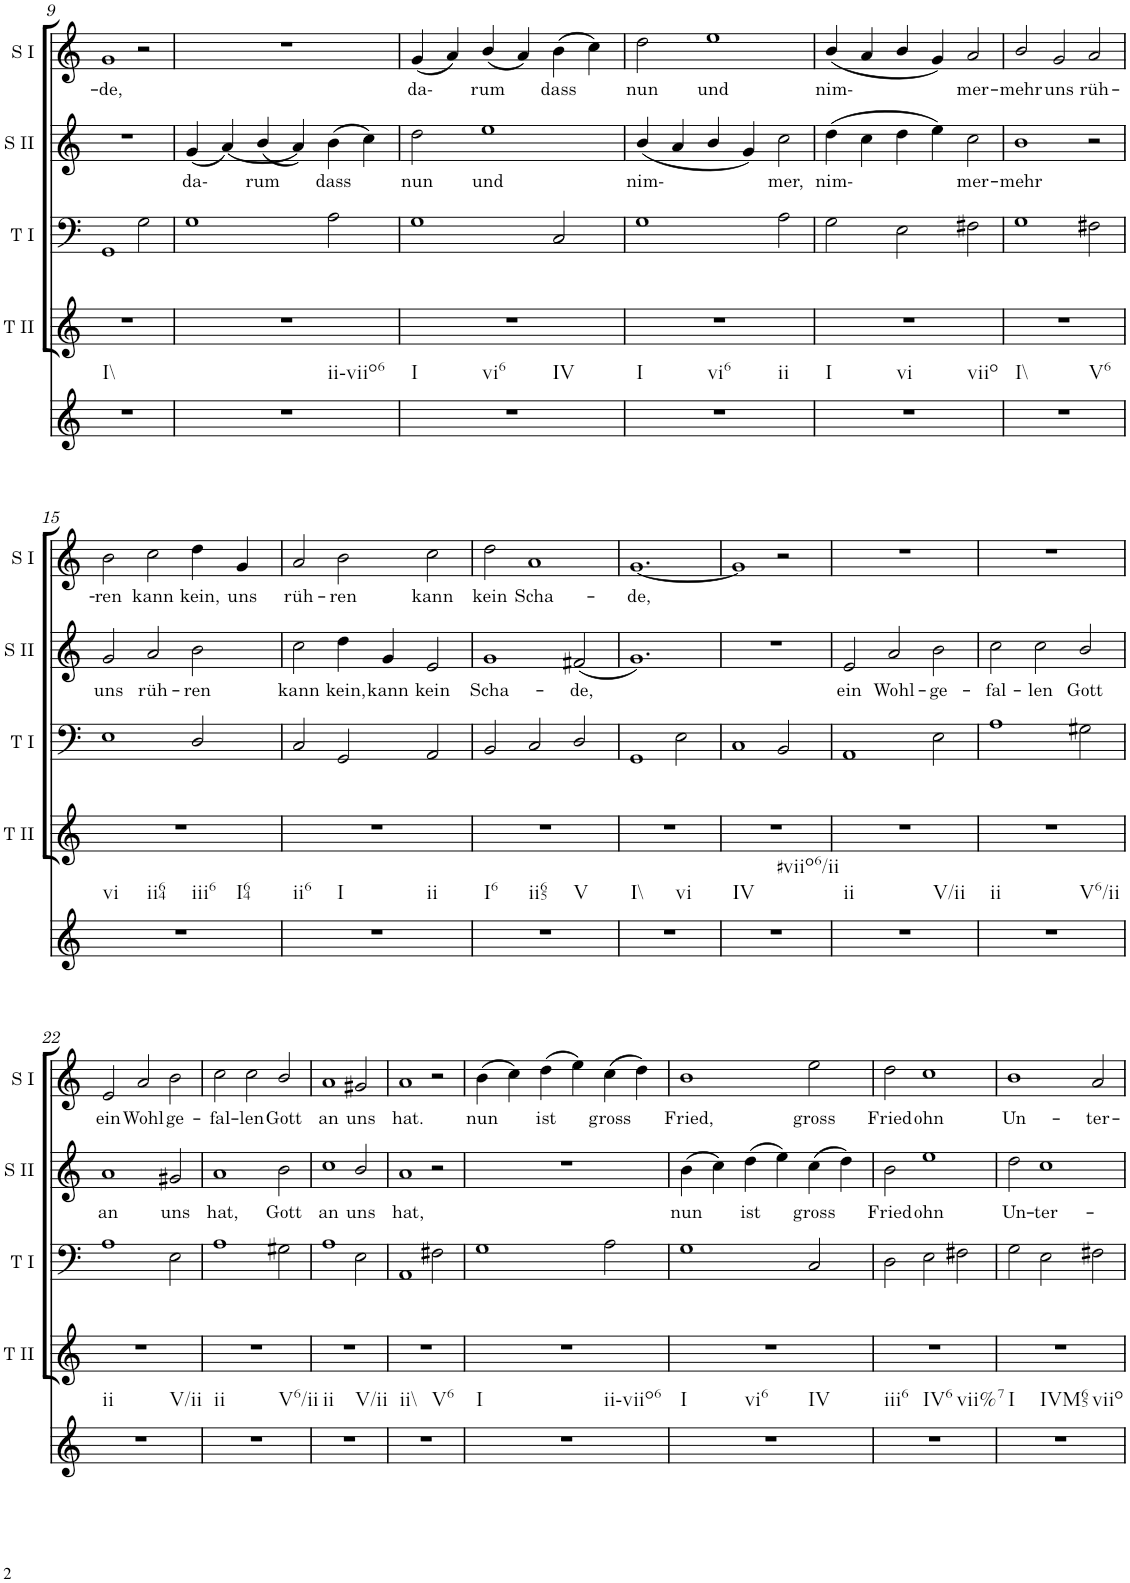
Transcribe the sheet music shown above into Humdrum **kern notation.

**kern	**kern	**kern	**kern	**text	**kern	**text
*part5	*part4	*part3	*part2	*part2	*part1	*part1
*staff5	*staff4	*staff3	*staff2	*staff2	*staff1	*staff1
*I"Continuo	*I"Tenor II	*I"Tenor I	*I"Soprano II	*	*I"Soprano I	*
*	*I'T II	*I'T I	*I'S II	*	*I'S I	*
!!LO:PB:g=z
*clefG2	*clefG2	*clefG2	*clefF4	*	*clefG2	*
*k[]	*k[]	*k[]	*k[]	*	*k[]	*
*M3/2	*M3/2	*M3/2	*M3/2	*	*M3/2	*
=9	=9	=9	=9	=9	=9	=9
!LO:TX:b:t=I\\	!	!	!	!	!	!
!	!	!	!	!	!	!LO:LY:b
1.r	1.r	1GG	1.r	.	1g	de,
.	.	2G\	.	.	2r	.
=10	=10	=10	=10	=10	=10	=10
!LO:TX:b:t=ii-viio6	!	!	!	!	!	!
!	!	!	!	!LO:LY:b	!	!
1.r	1.r	1G	(4g/	da-	1.r	.
.	.	.	[4a/)	.	.	.
!	!	!	!	!LO:LY:b	!	!
.	.	.	(4b/	rum	.	.
.	.	.	4a/])	.	.	.
!	!	!	!	!LO:LY:b	!	!
.	.	2A\	(4b\	dass	.	.
.	.	.	4cc\)	.	.	.
=11	=11	=11	=11	=11	=11	=11
!LO:TX:b:t=I	!	!	!	!	!	!
!LO:TX:b:t=vi6	!	!	!	!	!	!
!LO:TX:b:t=IV	!	!	!	!	!	!
!	!	!	!	!LO:LY:b	!	!LO:LY:b
1.r	1.r	1G	2dd\	nun	(4g/	da-
.	.	.	.	.	4a/)	.
!	!	!	!	!LO:LY:b	!	!LO:LY:b
.	.	.	1ee	und	(4b/	rum
.	.	.	.	.	4a/)	.
!	!	!	!	!	!	!LO:LY:b
.	.	2C/	.	.	(4b\	dass
.	.	.	.	.	4cc\)	.
=12	=12	=12	=12	=12	=12	=12
!LO:TX:b:t=I	!	!	!	!	!	!
!LO:TX:b:t=vi6	!	!	!	!	!	!
!LO:TX:b:t=ii	!	!	!	!	!	!
!	!	!	!	!LO:LY:b	!	!LO:LY:b
1.r	1.r	1G	(4b/	nim-	2dd\	nun
.	.	.	4a/	.	.	.
!	!	!	!	!	!	!LO:LY:b
.	.	.	4b/	.	1ee	und
.	.	.	4g/)	.	.	.
!	!	!	!	!LO:LY:b	!	!
.	.	2A\	2cc\	mer,	.	.
=13	=13	=13	=13	=13	=13	=13
!LO:TX:b:t=I	!	!	!	!	!	!
!LO:TX:b:t=vi	!	!	!	!	!	!
!LO:TX:b:t=viio	!	!	!	!	!	!
!	!	!	!	!LO:LY:b	!	!LO:LY:b
1.r	1.r	2G\	(4dd\	nim-	(4b/	nim-
.	.	.	4cc\	.	4a/	.
.	.	2E\	4dd\	.	4b/	.
.	.	.	4ee\)	.	4g/)	.
!	!	!	!	!LO:LY:b	!	!LO:LY:b
.	.	2F#X\	2cc\	mer-	2a/	mer-
=14	=14	=14	=14	=14	=14	=14
!LO:TX:b:t=I\\	!	!	!	!	!	!
!LO:TX:b:t=V6	!	!	!	!	!	!
!	!	!	!	!LO:LY:b	!	!LO:LY:b
1.r	1.r	1G	1b	mehr	2b/	mehr
!	!	!	!	!	!	!LO:LY:b
.	.	.	.	.	2g/	uns
!	!	!	!	!	!	!LO:LY:b
.	.	2F#X\	2r	.	2a/	rüh-
!!LO:LB:g=z
=15	=15	=15	=15	=15	=15	=15
!LO:TX:b:t=vi	!	!	!	!	!	!
!LO:TX:b:t=ii64	!	!	!	!	!	!
!LO:TX:b:t=iii6	!	!	!	!	!	!
!LO:TX:b:t=I64	!	!	!	!	!	!
!	!	!	!	!LO:LY:b	!	!LO:LY:b
1.r	1.r	1E	2g/	uns	2b\	ren
!	!	!	!	!LO:LY:b	!	!LO:LY:b
.	.	.	2a/	rüh-	2cc\	kann
!	!	!	!	!LO:LY:b	!	!LO:LY:b
.	.	2D/	2b\	ren	4dd\	kein,
!	!	!	!	!	!	!LO:LY:b
.	.	.	.	.	4g/	uns
=16	=16	=16	=16	=16	=16	=16
!LO:TX:b:t=ii6	!	!	!	!	!	!
!LO:TX:b:t=I	!	!	!	!	!	!
!LO:TX:b:t=ii	!	!	!	!	!	!
!	!	!	!	!LO:LY:b	!	!LO:LY:b
1.r	1.r	2C/	2cc\	kann	2a/	rüh-
!	!	!	!	!LO:LY:b	!	!LO:LY:b
.	.	2GG/	4dd\	kein,	2b\	ren
!	!	!	!	!LO:LY:b	!	!
.	.	.	4g/	kann	.	.
!	!	!	!	!LO:LY:b	!	!LO:LY:b
.	.	2AA/	2e/	kein	2cc\	kann
=17	=17	=17	=17	=17	=17	=17
!LO:TX:b:t=I6	!	!	!	!	!	!
!LO:TX:b:t=ii65	!	!	!	!	!	!
!LO:TX:b:t=V	!	!	!	!	!	!
!	!	!	!	!LO:LY:b	!	!LO:LY:b
1.r	1.r	2BB/	1g	Scha-	2dd\	kein
!	!	!	!	!	!	!LO:LY:b
.	.	2C/	.	.	1a	Scha-
!	!	!	!	!LO:LY:b	!	!
.	.	2D/	(2f#X/	de,	.	.
=18	=18	=18	=18	=18	=18	=18
!LO:TX:b:t=I\\	!	!	!	!	!	!
!LO:TX:b:t=vi	!	!	!	!	!	!
!	!	!	!	!	!	!LO:LY:b
1.r	1.r	1GG	1.g)	.	[1.g	de,
.	.	2E\	.	.	.	.
=19	=19	=19	=19	=19	=19	=19
!LO:TX:b:t=IV	!	!	!	!	!	!
!LO:TX:b:t=#viio6/ii	!	!	!	!	!	!
1.r	1.r	1C	1.r	.	1g]	.
.	.	2BB/	.	.	2r	.
=20	=20	=20	=20	=20	=20	=20
!LO:TX:b:t=ii	!	!	!	!	!	!
!LO:TX:b:t=V/ii	!	!	!	!	!	!
!	!	!	!	!LO:LY:b	!	!
1.r	1.r	1AA	2e/	ein	1.r	.
!	!	!	!	!LO:LY:b	!	!
.	.	.	2a/	Wohl-	.	.
!	!	!	!	!LO:LY:b	!	!
.	.	2E\	2b\	ge-	.	.
=21	=21	=21	=21	=21	=21	=21
!LO:TX:b:t=ii	!	!	!	!	!	!
!LO:TX:b:t=V6/ii	!	!	!	!	!	!
!	!	!	!	!LO:LY:b	!	!
1.r	1.r	1A	2cc\	fal-	1.r	.
!	!	!	!	!LO:LY:b	!	!
.	.	.	2cc\	len	.	.
!	!	!	!	!LO:LY:b	!	!
.	.	2G#X\	2b/	Gott	.	.
!!LO:LB:g=z
=22	=22	=22	=22	=22	=22	=22
!LO:TX:b:t=ii	!	!	!	!	!	!
!LO:TX:b:t=V/ii	!	!	!	!	!	!
!	!	!	!	!LO:LY:b	!	!LO:LY:b
1.r	1.r	1A	1a	an	2e/	ein
!	!	!	!	!	!	!LO:LY:b
.	.	.	.	.	2a/	Wohl-
!	!	!	!	!LO:LY:b	!	!LO:LY:b
.	.	2E\	2g#X/	uns	2b\	ge-
=23	=23	=23	=23	=23	=23	=23
!LO:TX:b:t=ii	!	!	!	!	!	!
!LO:TX:b:t=V6/ii	!	!	!	!	!	!
!	!	!	!	!LO:LY:b	!	!LO:LY:b
1.r	1.r	1A	1a	hat,	2cc\	fal-
!	!	!	!	!	!	!LO:LY:b
.	.	.	.	.	2cc\	len
!	!	!	!	!LO:LY:b	!	!LO:LY:b
.	.	2G#X\	2b\	Gott	2b/	Gott
=24	=24	=24	=24	=24	=24	=24
!LO:TX:b:t=ii	!	!	!	!	!	!
!LO:TX:b:t=V/ii	!	!	!	!	!	!
!	!	!	!	!LO:LY:b	!	!LO:LY:b
1.r	1.r	1A	1cc	an	1a	an
!	!	!	!	!LO:LY:b	!	!LO:LY:b
.	.	2E\	2b/	uns	2g#X/	uns
=25	=25	=25	=25	=25	=25	=25
!LO:TX:b:t=ii\\	!	!	!	!	!	!
!LO:TX:b:t=V6	!	!	!	!	!	!
!	!	!	!	!LO:LY:b	!	!LO:LY:b
1.r	1.r	1AA	1a	hat,	1a	hat.
.	.	2F#X\	2r	.	2r	.
=26	=26	=26	=26	=26	=26	=26
!LO:TX:b:t=I	!	!	!	!	!	!
!LO:TX:b:t=ii-viio6	!	!	!	!	!	!
!	!	!	!	!	!	!LO:LY:b
1.r	1.r	1G	1.r	.	(4b\	nun
.	.	.	.	.	4cc\)	.
!	!	!	!	!	!	!LO:LY:b
.	.	.	.	.	(4dd\	ist
.	.	.	.	.	4ee\)	.
!	!	!	!	!	!	!LO:LY:b
.	.	2A\	.	.	(4cc\	gross
.	.	.	.	.	4dd\)	.
=27	=27	=27	=27	=27	=27	=27
!LO:TX:b:t=I	!	!	!	!	!	!
!LO:TX:b:t=vi6	!	!	!	!	!	!
!LO:TX:b:t=IV	!	!	!	!	!	!
!	!	!	!	!LO:LY:b	!	!LO:LY:b
1.r	1.r	1G	(4b\	nun	1b	Fried,
.	.	.	4cc\)	.	.	.
!	!	!	!	!LO:LY:b	!	!
.	.	.	(4dd\	ist	.	.
.	.	.	4ee\)	.	.	.
!	!	!	!	!LO:LY:b	!	!LO:LY:b
.	.	2C/	(4cc\	gross	2ee\	gross
.	.	.	4dd\)	.	.	.
=28	=28	=28	=28	=28	=28	=28
!LO:TX:b:t=iii6	!	!	!	!	!	!
!LO:TX:b:t=IV6	!	!	!	!	!	!
!LO:TX:b:t=vii%7	!	!	!	!	!	!
!	!	!	!	!LO:LY:b	!	!LO:LY:b
1.r	1.r	2D\	2b\	Fried	2dd\	Fried
!	!	!	!	!LO:LY:b	!	!LO:LY:b
.	.	2E\	1ee	ohn	1cc	ohn
.	.	2F#X\	.	.	.	.
=29	=29	=29	=29	=29	=29	=29
!LO:TX:b:t=I	!	!	!	!	!	!
!LO:TX:b:t=IVM65	!	!	!	!	!	!
!LO:TX:b:t=viio	!	!	!	!	!	!
!	!	!	!	!LO:LY:b	!	!LO:LY:b
1.r	1.r	2G\	2dd\	Un-	1b	Un-
!	!	!	!	!LO:LY:b	!	!
.	.	2E\	1cc	ter-	.	.
!	!	!	!	!	!	!LO:LY:b
.	.	2F#X\	.	.	2a/	ter-
=	=	=	=	=	=	=
*-	*-	*-	*-	*-	*-	*-
